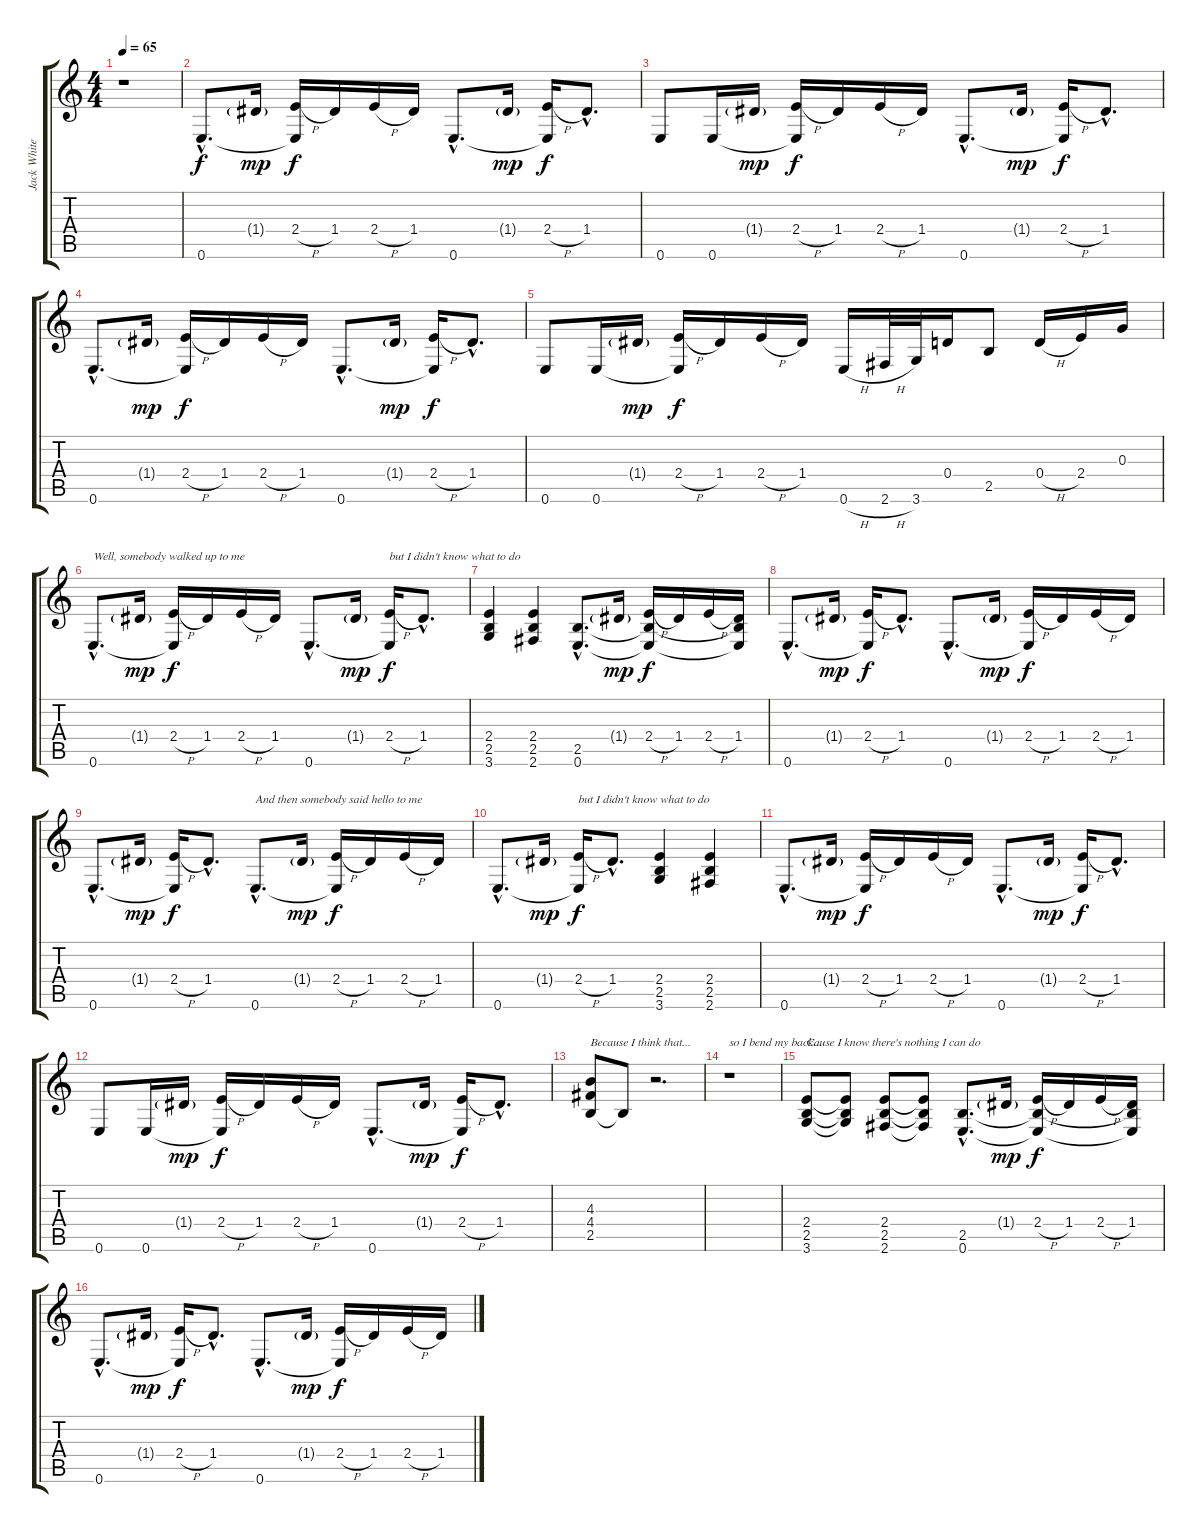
\track ("Jack White" "Jack White") {instrument electricguitarmuted}
\staff {score tabs}
\tuning (E4 B3 G3 D3 A2 E2) {hide}
\ts (4 4)
\tempo 65
\clef g2
\ks c
r.1{dy f instrument electricguitarmuted} |
0.6{hac}.8{d} 1.4{g}.16{dy mp} (2.4{h} 0.6{t}).16{dy f} 1.4.16 2.4{h}.16 1.4.16 0.6{hac}.8{d} 1.4{g}.16{dy mp} (2.4{h} 0.6{t}).16{dy f} 1.4{hac}.8{d} |
0.6.8 0.6.16 1.4{g}.16{dy mp} (2.4{h} 0.6{t}).16{dy f} 1.4.16 2.4{h}.16 1.4.16 0.6{hac}.8{d} 1.4{g}.16{dy mp} (2.4{h} 0.6{t}).16{dy f} 1.4{hac}.8{d} |
0.6{hac}.8{d} 1.4{g}.16{dy mp} (2.4{h} 0.6{t}).16{dy f} 1.4.16 2.4{h}.16 1.4.16 0.6{hac}.8{d} 1.4{g}.16{dy mp} (2.4{h} 0.6{t}).16{dy f} 1.4{hac}.8{d} |
0.6.8 0.6.16 1.4{g}.16{dy mp} (2.4{h} 0.6{t}).16{dy f} 1.4.16 2.4{h}.16 1.4.16 0.6{h}.16 2.6{h}.32 3.6.32 0.4.16 2.5.8 0.4{h}.16 2.4.16 0.3.16 |
0.6{hac}.8{d txt "Well, somebody walked up to me"} 1.4{g}.16{dy mp} (2.4{h} 0.6{t}).16{dy f} 1.4.16 2.4{h}.16 1.4.16 0.6{hac}.8{d} 1.4{g}.16{dy mp} (2.4{h} 0.6{t}).16{txt "but I didn't know what to do" dy f} 1.4{hac}.8{d} |
(2.4 2.5 3.6).4 (2.4 2.5 2.6).4 (2.5{hac} 0.6{hac}).8{d} 1.4{g}.16{dy mp} (2.4{h} 2.5{t} 0.6{t}).16{dy f} 1.4.16 2.4{h}.16 (1.4 2.5{t} 0.6{t}).16 |
0.6{hac}.8{d} 1.4{g}.16{dy mp} (2.4{h} 0.6{t}).16{dy f} 1.4{hac}.8{d} 0.6{hac}.8{d} 1.4{g}.16{dy mp} (2.4{h} 0.6{t}).16{dy f} 1.4.16 2.4{h}.16 1.4.16 |
0.6{hac}.8{d} 1.4{g}.16{dy mp} (2.4{h} 0.6{t}).16{dy f} 1.4{hac}.8{d} 0.6{hac}.8{d txt "And then somebody said hello to me "} 1.4{g}.16{dy mp} (2.4{h} 0.6{t}).16{dy f} 1.4.16 2.4{h}.16 1.4.16 |
0.6{hac}.8{d} 1.4{g}.16{dy mp} (2.4{h} 0.6{t}).16{txt "but I didn't know what to do" dy f} 1.4{hac}.8{d} (2.4 2.5 3.6).4 (2.4 2.5 2.6).4 |
0.6{hac}.8{d} 1.4{g}.16{dy mp} (2.4{h} 0.6{t}).16{dy f} 1.4.16 2.4{h}.16 1.4.16 0.6{hac}.8{d} 1.4{g}.16{dy mp} (2.4{h} 0.6{t}).16{dy f} 1.4{hac}.8{d} |
0.6.8 0.6.16 1.4{g}.16{dy mp} (2.4{h} 0.6{t}).16{dy f} 1.4.16 2.4{h}.16 1.4.16 0.6{hac}.8{d} 1.4{g}.16{dy mp} (2.4{h} 0.6{t}).16{dy f} 1.4{hac}.8{d} |
(4.3 4.4 2.5).8{txt "Because I think that..."} 2.5{t}.8 r.2{d} |
r.1{txt "so I bend my back..."} |
(2.4 2.5 3.6).8{txt "Cause I know there's nothing I can do"} (2.4{t} 2.5{t} 3.6{t}).8 (2.4 2.5 2.6).8 (2.4{t} 2.5{t} 2.6{t}).8 (2.5{hac} 0.6{hac}).8{d} 1.4{g}.16{dy mp} (2.4{h} 2.5{t} 0.6{t}).16{dy f} 1.4.16 2.4{h}.16 (1.4 2.5{t} 0.6{t}).16 |
0.6{hac}.8{d} 1.4{g}.16{dy mp} (2.4{h} 0.6{t}).16{dy f} 1.4{hac}.8{d} 0.6{hac}.8{d} 1.4{g}.16{dy mp} (2.4{h} 0.6{t}).16{dy f} 1.4.16 2.4{h}.16 1.4.16
